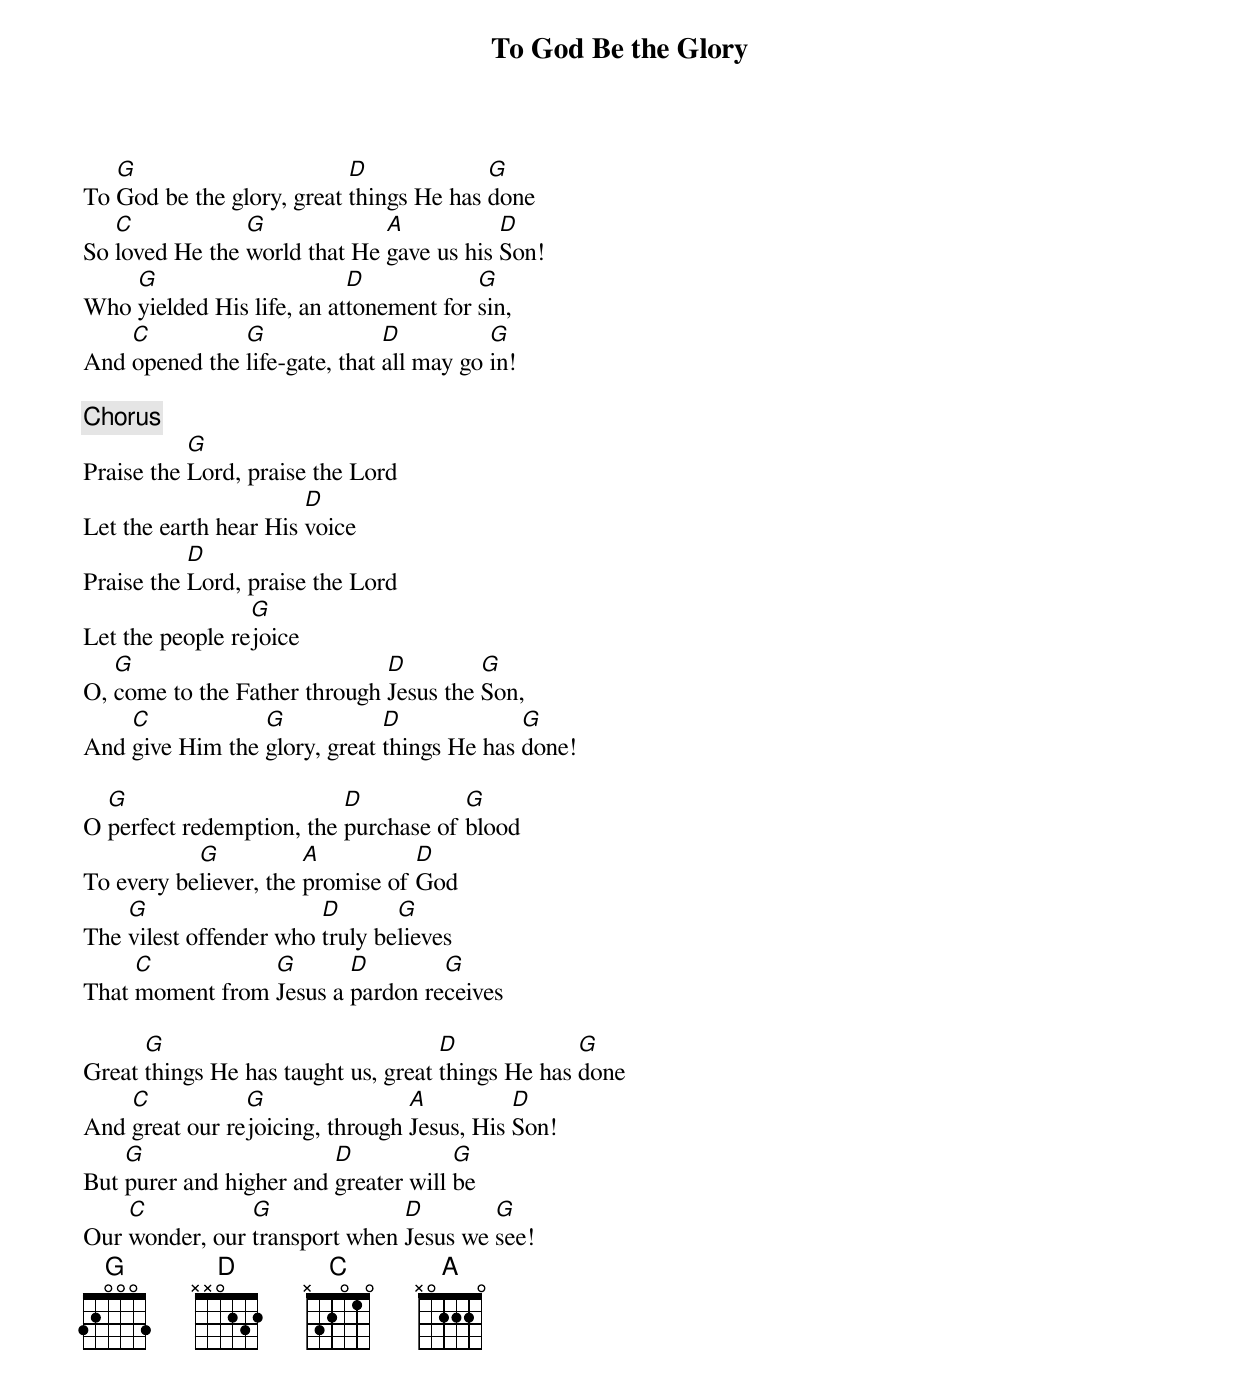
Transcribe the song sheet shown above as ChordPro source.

{Title:To God Be the Glory}

{Verse 1}
To [G]God be the glory, great [D]things He has [G]done
So [C]loved He the [G]world that He [A]gave us his [D]Son!
Who [G]yielded His life, an at[D]tonement for [G]sin,
And [C]opened the [G]life-gate, that [D]all may go [G]in!

{Chorus}
Praise the [G]Lord, praise the Lord
Let the earth hear His [D]voice
Praise the [D]Lord, praise the Lord
Let the people re[G]joice
O, [G]come to the Father through [D]Jesus the [G]Son,
And [C]give Him the [G]glory, great [D]things He has [G]done!

{Verse 2}
O [G]perfect redemption, the [D]purchase of [G]blood
To every be[G]liever, the [A]promise of [D]God
The [G]vilest offender who [D]truly be[G]lieves
That [C]moment from [G]Jesus a [D]pardon re[G]ceives

{Verse 3}
Great [G]things He has taught us, great [D]things He has [G]done
And [C]great our re[G]joicing, through [A]Jesus, His [D]Son!
But [G]purer and higher and [D]greater will [G]be
Our [C]wonder, our [G]transport when [D]Jesus we [G]see!
